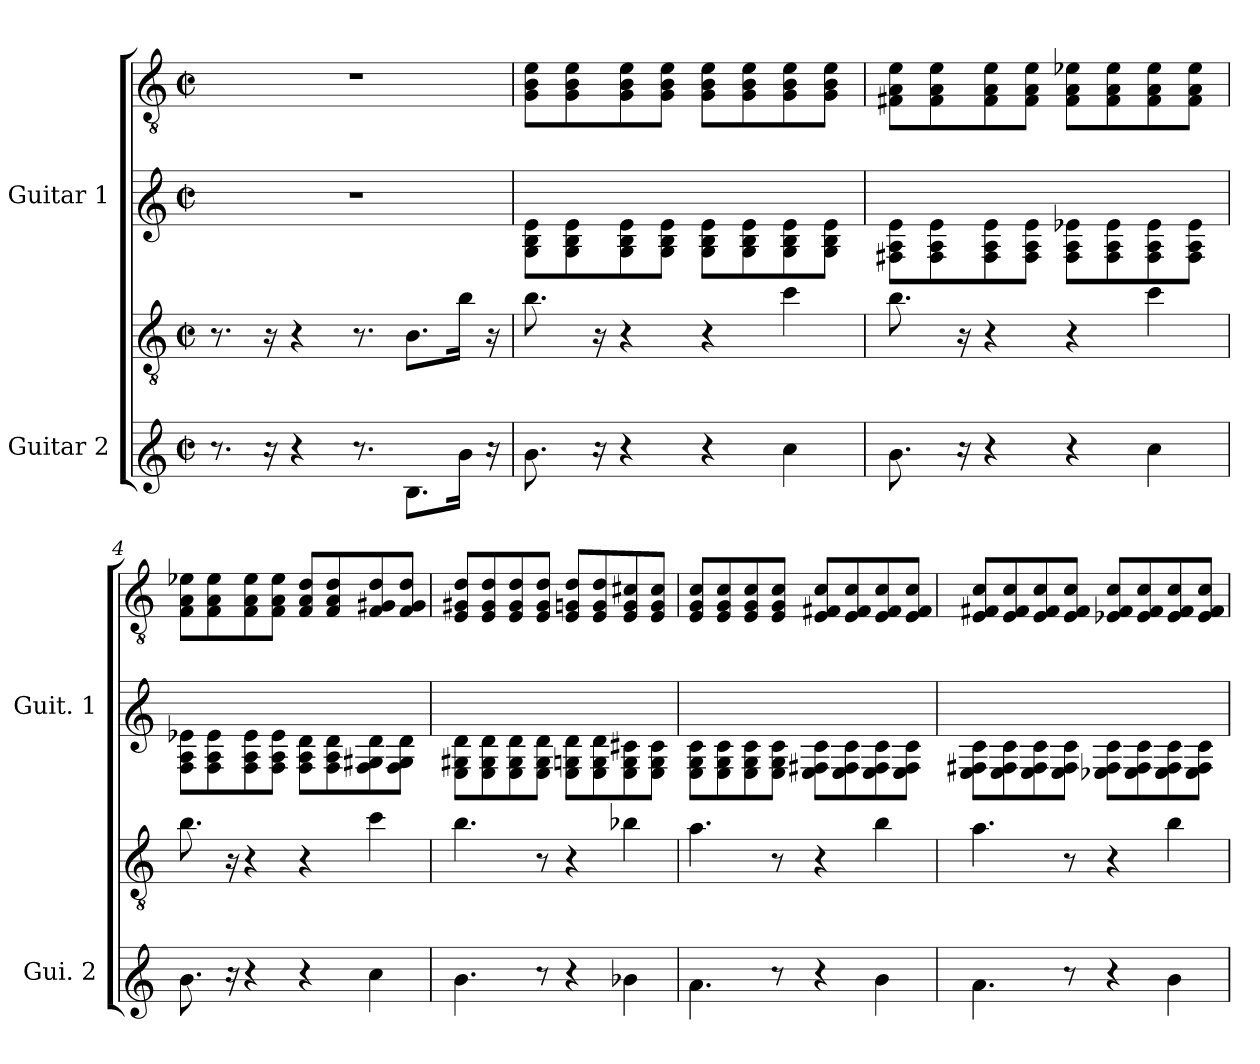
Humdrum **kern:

**kern	**kern	**kern	**kern
*part2	*part2	*part1	*part1
*staff4	*staff3	*staff2	*staff1
*I"Guitar 2	*	*I"Guitar 1	*
*I'Gui. 2	*	*I'Guit. 1	*
*stria6	*	*stria6	*
*	*clefGv2	*	*clefGv2
*k[]	*k[]	*k[]	*k[]
*M2/2	*M2/2	*M2/2	*M2/2
*met(c|)	*met(c|)	*met(c|)	*met(c|)
=1	=1	=1	=1
8.r	8.r	1r	1r
16r	16r	.	.
4r	4r	.	.
8.r	8.r	.	.
8.B\L	8.B\L	.	.
16b\Jk	16b\Jk	.	.
16r	16r	.	.
=2	=2	=2	=2
*	*	*	*MM120
8.b\	8.b\	8G\ 8B\ 8e\L	8G\ 8B\ 8e\L
.	.	8G\ 8B\ 8e\	8G\ 8B\ 8e\
16r	16r	.	.
4r	4r	8G\ 8B\ 8e\	8G\ 8B\ 8e\
.	.	8G\ 8B\ 8e\J	8G\ 8B\ 8e\J
4r	4r	8G\ 8B\ 8e\L	8G\ 8B\ 8e\L
.	.	8G\ 8B\ 8e\	8G\ 8B\ 8e\
4cc\	4cc\	8G\ 8B\ 8e\	8G\ 8B\ 8e\
.	.	8G\ 8B\ 8e\J	8G\ 8B\ 8e\J
=3	=3	=3	=3
8.b\	8.b\	8F#\ 8A\ 8e\L	8F#X\ 8A\ 8e\L
.	.	8F#\ 8A\ 8e\	8F#\ 8A\ 8e\
16r	16r	.	.
4r	4r	8F#\ 8A\ 8e\	8F#\ 8A\ 8e\
.	.	8F#\ 8A\ 8e\J	8F#\ 8A\ 8e\J
4r	4r	8F#\ 8A\ 8e-\L	8F#\ 8A\ 8e-X\L
.	.	8F#\ 8A\ 8e-\	8F#\ 8A\ 8e-\
4cc\	4cc\	8F#\ 8A\ 8e-\	8F#\ 8A\ 8e-\
.	.	8F#\ 8A\ 8e-\J	8F#\ 8A\ 8e-\J
=4	=4	=4	=4
8.b\	8.b\	8F\ 8A\ 8e-\L	8F\ 8A\ 8e-X\L
.	.	8F\ 8A\ 8e-\	8F\ 8A\ 8e-\
16r	16r	.	.
4r	4r	8F\ 8A\ 8e-\	8F\ 8A\ 8e-\
.	.	8F\ 8A\ 8e-\J	8F\ 8A\ 8e-\J
4r	4r	8F\ 8A\ 8d\L	8F/ 8A/ 8d/L
.	.	8F\ 8A\ 8d\	8F/ 8A/ 8d/
4cc\	4cc\	8F\ 8G#\ 8d\	8F/ 8G#X/ 8d/
.	.	8F\ 8G#\ 8d\J	8F/ 8G#/ 8d/J
!!LO:LB:g=z
=5	=5	=5	=5
4.b\	4.b\	8E\ 8G#\ 8d\L	8E/ 8G#X/ 8d/L
.	.	8E\ 8G#\ 8d\	8E/ 8G#/ 8d/
.	.	8E\ 8G#\ 8d\	8E/ 8G#/ 8d/
8r	8r	8E\ 8G#\ 8d\J	8E/ 8G#/ 8d/J
4r	4r	8E\ 8G\ 8d\L	8E/ 8Gn/ 8d/L
.	.	8E\ 8G\ 8d\	8E/ 8G/ 8d/
4b-\	4b-X\	8E\ 8G\ 8c#\	8E/ 8G/ 8c#X/
.	.	8E\ 8G\ 8c#\J	8E/ 8G/ 8c#/J
=6	=6	=6	=6
4.a\	4.a\	8E\ 8G\ 8c\L	8E/ 8G/ 8c/L
.	.	8E\ 8G\ 8c\	8E/ 8G/ 8c/
.	.	8E\ 8G\ 8c\	8E/ 8G/ 8c/
8r	8r	8E\ 8G\ 8c\J	8E/ 8G/ 8c/J
4r	4r	8E\ 8F#\ 8c\L	8E/ 8F#X/ 8c/L
.	.	8E\ 8F#\ 8c\	8E/ 8F#/ 8c/
4b\	4b\	8E\ 8F#\ 8c\	8E/ 8F#/ 8c/
.	.	8E\ 8F#\ 8c\J	8E/ 8F#/ 8c/J
=7	=7	=7	=7
4.a\	4.a\	8E\ 8F#\ 8c\L	8E/ 8F#X/ 8c/L
.	.	8E\ 8F#\ 8c\	8E/ 8F#/ 8c/
.	.	8E\ 8F#\ 8c\	8E/ 8F#/ 8c/
8r	8r	8E\ 8F#\ 8c\J	8E/ 8F#/ 8c/J
4r	4r	8E-\ 8F#\ 8c\L	8E-X/ 8F#/ 8c/L
.	.	8E-\ 8F#\ 8c\	8E-/ 8F#/ 8c/
4b\	4b\	8E-\ 8F#\ 8c\	8E-/ 8F#/ 8c/
.	.	8E-\ 8F#\ 8c\J	8E-/ 8F#/ 8c/J
=	=	=	=
*-	*-	*-	*-
